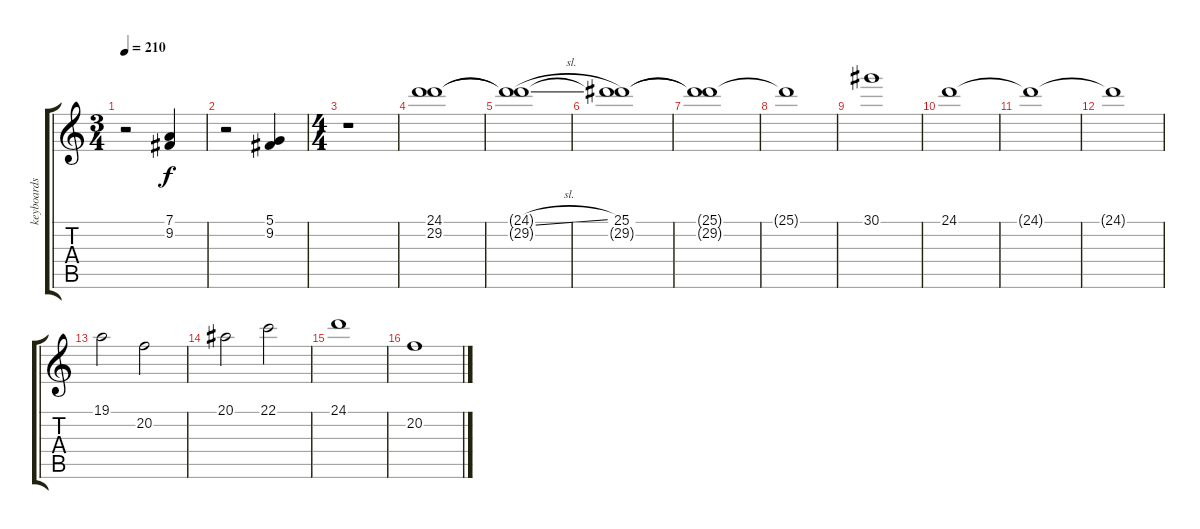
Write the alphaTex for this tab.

\track ("keyboards - Planman" "keyboards ") {instrument choiraahs}
\staff {score tabs}
\tuning (D4 A3 F3 C3 G2 D2) {hide}
\ts (3 4)
\tempo 210
\clef g2
\ks c
r.2{dy f} (7.1 9.2).4 |
r.2 (5.1 9.2).4 |
\ts (4 4)
r.1 |
(24.1 29.2).1{volume 12 instrument stringensemble1} |
(24.1{sl t} 29.2{t}).1 |
(25.1 29.2{t}).1 |
(25.1{t} 29.2{t}).1 |
25.1{t}.1 |
30.1.1 |
24.1.1 |
24.1{t}.1 |
24.1{t}.1 |
19.1.2 20.2.2 |
20.1.2 22.1.2 |
24.1.1 |
20.2.1
